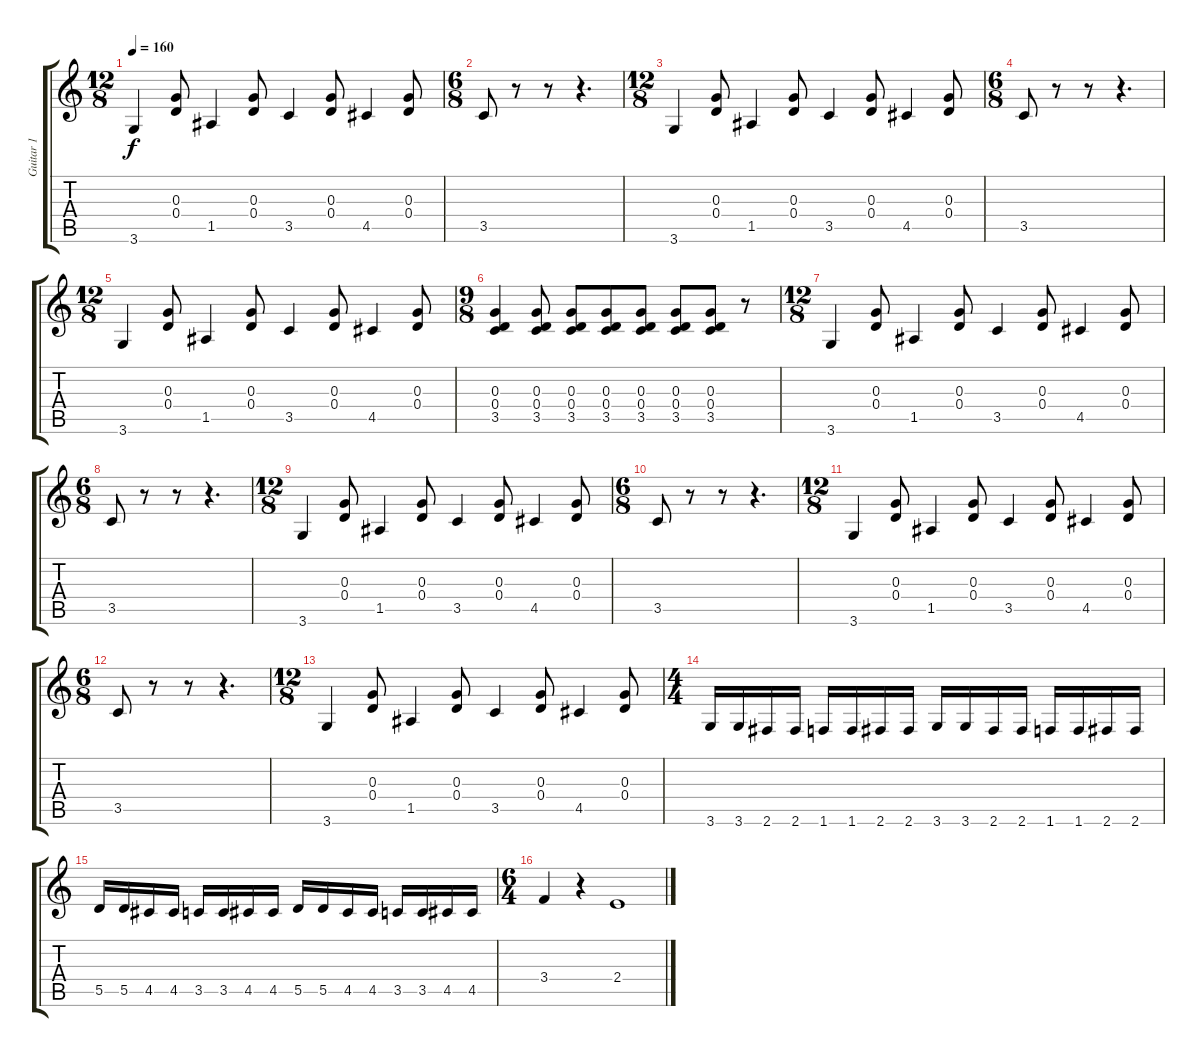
\track ("Guitar 1" "Guitar 1") {instrument overdrivenguitar}
\staff {score tabs}
\tuning (E4 B3 G3 D3 A2 E2) {hide}
\ts (12 8)
\tempo 160
\clef g2
\ks c
3.6.4{dy f} (0.3 0.4).8 1.5.4 (0.3 0.4).8 3.5.4 (0.3 0.4).8 4.5.4 (0.3 0.4).8 |
\ts (6 8)
3.5.8 r.8 r.8 r.4{d} |
\ts (12 8)
3.6.4 (0.3 0.4).8 1.5.4 (0.3 0.4).8 3.5.4 (0.3 0.4).8 4.5.4 (0.3 0.4).8 |
\ts (6 8)
3.5.8 r.8 r.8 r.4{d} |
\ts (12 8)
3.6.4 (0.3 0.4).8 1.5.4 (0.3 0.4).8 3.5.4 (0.3 0.4).8 4.5.4 (0.3 0.4).8 |
\ts (9 8)
(0.3 0.4 3.5).4 (0.3 0.4 3.5).8 (0.3 0.4 3.5).8 (0.3 0.4 3.5).8 (0.3 0.4 3.5).8 (0.3 0.4 3.5).8 (0.3 0.4 3.5).8 r.8 |
\ts (12 8)
3.6.4 (0.3 0.4).8 1.5.4 (0.3 0.4).8 3.5.4 (0.3 0.4).8 4.5.4 (0.3 0.4).8 |
\ts (6 8)
3.5.8 r.8 r.8 r.4{d} |
\ts (12 8)
3.6.4 (0.3 0.4).8 1.5.4 (0.3 0.4).8 3.5.4 (0.3 0.4).8 4.5.4 (0.3 0.4).8 |
\ts (6 8)
3.5.8 r.8 r.8 r.4{d} |
\ts (12 8)
3.6.4 (0.3 0.4).8 1.5.4 (0.3 0.4).8 3.5.4 (0.3 0.4).8 4.5.4 (0.3 0.4).8 |
\ts (6 8)
3.5.8 r.8 r.8 r.4{d} |
\ts (12 8)
3.6.4 (0.3 0.4).8 1.5.4 (0.3 0.4).8 3.5.4 (0.3 0.4).8 4.5.4 (0.3 0.4).8 |
\ts (4 4)
3.6.16 3.6.16 2.6.16 2.6.16 1.6.16 1.6.16 2.6.16 2.6.16 3.6.16 3.6.16 2.6.16 2.6.16 1.6.16 1.6.16 2.6.16 2.6.16 |
5.5.16 5.5.16 4.5.16 4.5.16 3.5.16 3.5.16 4.5.16 4.5.16 5.5.16 5.5.16 4.5.16 4.5.16 3.5.16 3.5.16 4.5.16 4.5.16 |
\ts (6 4)
3.4.4 r.4 2.4.1
